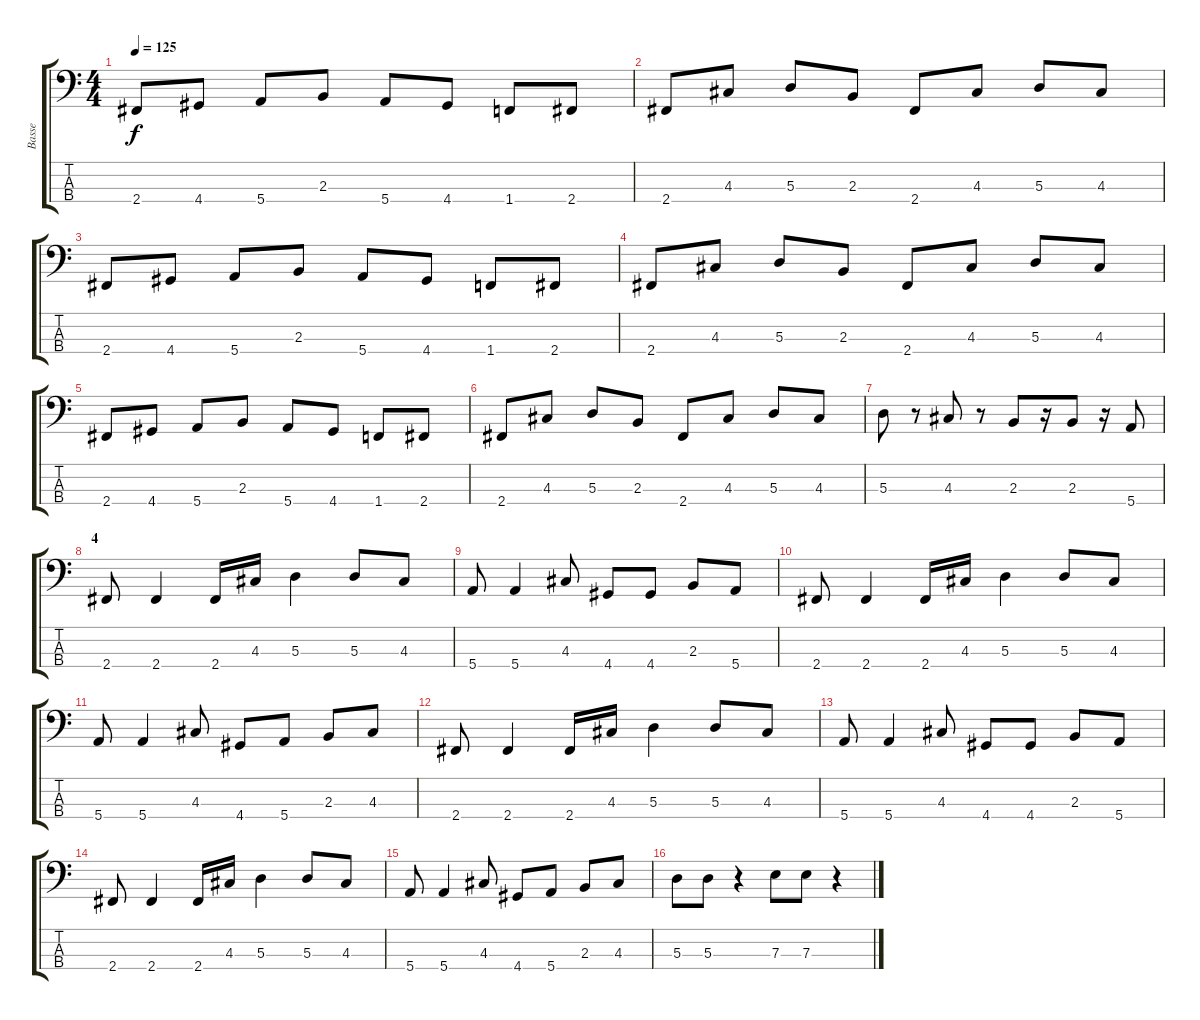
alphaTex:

\track ("Basse" "Basse") {instrument electricbassfinger}
\staff {score tabs}
\tuning (G2 D2 A1 E1) {hide}
\ts (4 4)
\tempo 125
\clef f4
\ks c
2.4.8{dy f} 4.4.8 5.4.8 2.3.8 5.4.8 4.4.8 1.4.8 2.4.8 |
2.4.8 4.3.8 5.3.8 2.3.8 2.4.8 4.3.8 5.3.8 4.3.8 |
2.4.8 4.4.8 5.4.8 2.3.8 5.4.8 4.4.8 1.4.8 2.4.8 |
2.4.8 4.3.8 5.3.8 2.3.8 2.4.8 4.3.8 5.3.8 4.3.8 |
2.4.8 4.4.8 5.4.8 2.3.8 5.4.8 4.4.8 1.4.8 2.4.8 |
2.4.8 4.3.8 5.3.8 2.3.8 2.4.8 4.3.8 5.3.8 4.3.8 |
5.3.8 r.8 4.3.8 r.8 2.3.8 r.16 2.3.8 r.16 5.4.8 |
\section ("" " 4")
2.4.8 2.4.4 2.4.16 4.3.16 5.3.4 5.3.8 4.3.8 |
5.4.8 5.4.4 4.3.8 4.4.8 4.4.8 2.3.8 5.4.8 |
2.4.8 2.4.4 2.4.16 4.3.16 5.3.4 5.3.8 4.3.8 |
5.4.8 5.4.4 4.3.8 4.4.8 5.4.8 2.3.8 4.3.8 |
2.4.8 2.4.4 2.4.16 4.3.16 5.3.4 5.3.8 4.3.8 |
5.4.8 5.4.4 4.3.8 4.4.8 4.4.8 2.3.8 5.4.8 |
2.4.8 2.4.4 2.4.16 4.3.16 5.3.4 5.3.8 4.3.8 |
5.4.8 5.4.4 4.3.8 4.4.8 5.4.8 2.3.8 4.3.8 |
5.3.8 5.3.8 r.4 7.3.8 7.3.8 r.4
